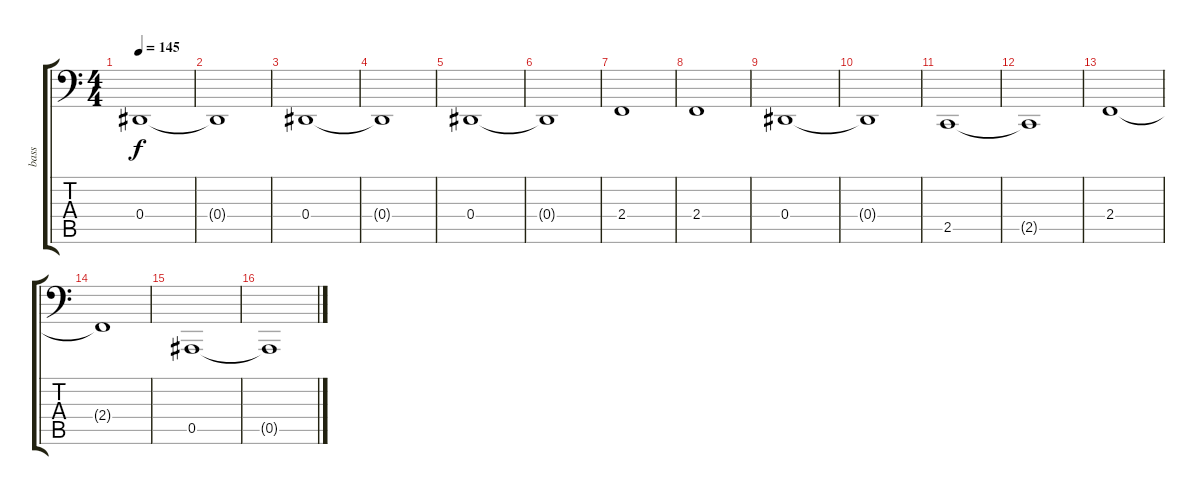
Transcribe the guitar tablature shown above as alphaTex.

\track ("bass" "bass") {instrument honkytonkpiano}
\staff {score tabs}
\tuning (F3 C3 Ab2 Eb2 Bb1 F1) {hide}
\ts (4 4)
\tempo 145
\clef f4
\ks c
0.4.1{dy f instrument honkytonkpiano} |
0.4{t}.1 |
0.4.1 |
0.4{t}.1 |
0.4.1 |
0.4{t}.1 |
2.4.1 |
2.4.1 |
0.4.1 |
0.4{t}.1 |
2.5.1 |
2.5{t}.1 |
2.4.1 |
2.4{t}.1 |
0.5.1 |
0.5{t}.1
